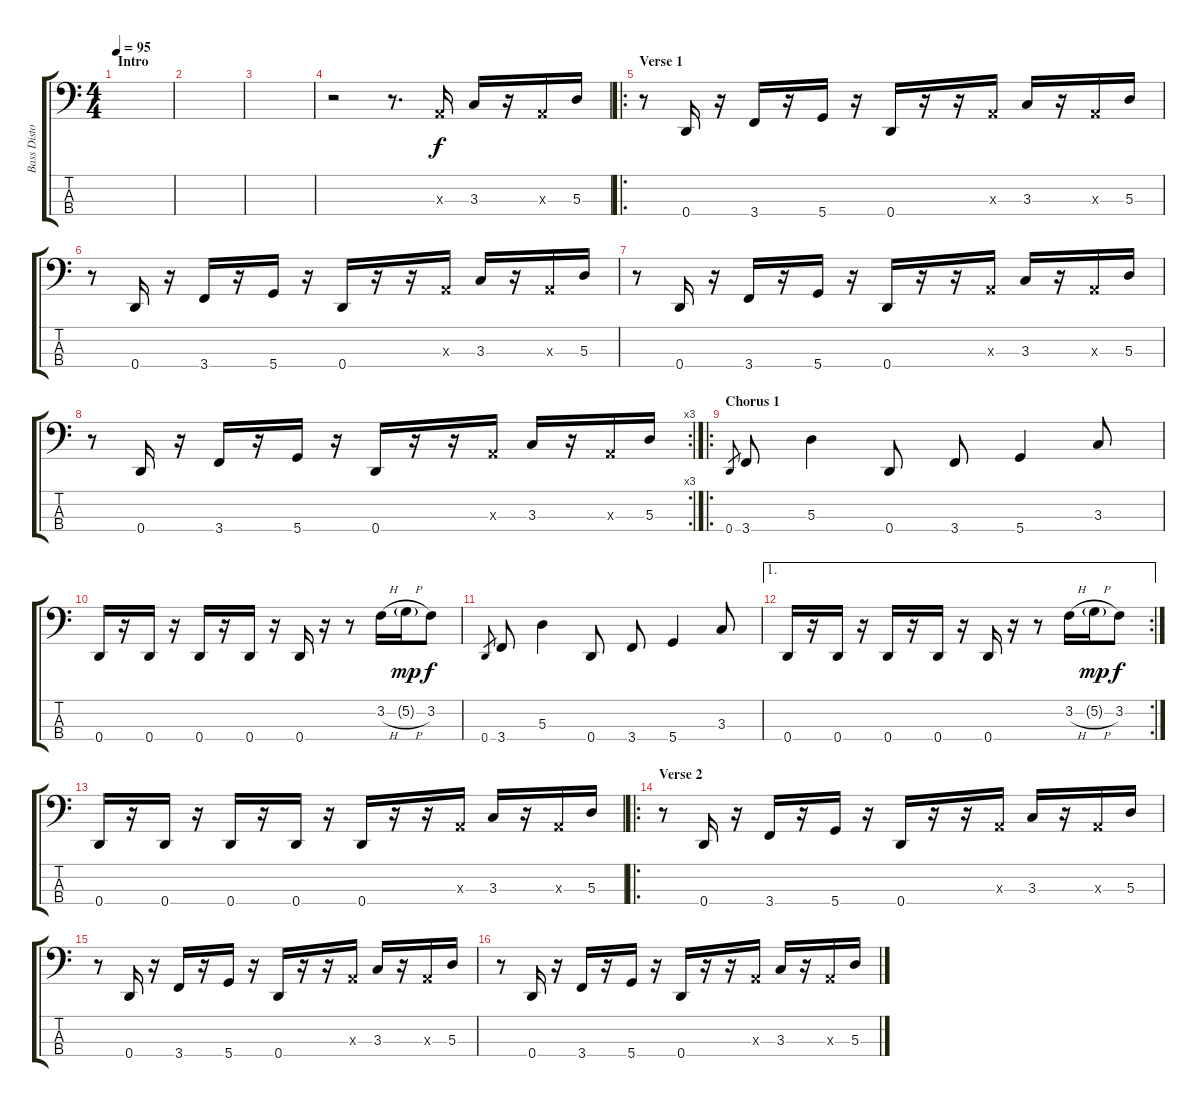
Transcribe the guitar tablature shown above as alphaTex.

\track ("Bass Distortion" "Bass Disto") {instrument overdrivenguitar}
\staff {score tabs}
\tuning (G2 D2 A1 D1) {hide}
\ts (4 4)
\section ("" "Intro")
\tempo 95
\clef f4
\ks c
|
|
|
r.2 r.8{d} 0.3{x}.16 3.3.16 r.16 0.3{x}.16 5.3.16 |
\ro
\section ("" "Verse 1")
r.8 0.4.16 r.16 3.4.16 r.16 5.4.16 r.16 0.4.16 r.16 r.16 0.3{x}.16 3.3.16 r.16 0.3{x}.16 5.3.16 |
r.8 0.4.16 r.16 3.4.16 r.16 5.4.16 r.16 0.4.16 r.16 r.16 0.3{x}.16 3.3.16 r.16 0.3{x}.16 5.3.16 |
r.8 0.4.16 r.16 3.4.16 r.16 5.4.16 r.16 0.4.16 r.16 r.16 0.3{x}.16 3.3.16 r.16 0.3{x}.16 5.3.16 |
\rc 3
r.8 0.4.16 r.16 3.4.16 r.16 5.4.16 r.16 0.4.16 r.16 r.16 0.3{x}.16 3.3.16 r.16 0.3{x}.16 5.3.16 |
\ro
\section ("" "Chorus 1")
0.4.8{gr} 3.4.8 5.3.4 0.4.8 3.4.8 5.4.4 3.3.8 |
0.4.16 r.16 0.4.16 r.16 0.4.16 r.16 0.4.16 r.16 0.4.16 r.16 r.8 3.2{h}.16 5.2{h g}.16{dy mp} 3.2.8{dy f} |
0.4.8{gr} 3.4.8 5.3.4 0.4.8 3.4.8 5.4.4 3.3.8 |
\ae 1
\rc 2
0.4.16 r.16 0.4.16 r.16 0.4.16 r.16 0.4.16 r.16 0.4.16 r.16 r.8 3.2{h}.16 5.2{h g}.16{dy mp} 3.2.8{dy f} |
0.4.16 r.16 0.4.16 r.16 0.4.16 r.16 0.4.16 r.16 0.4.16 r.16 r.16 0.3{x}.16 3.3.16 r.16 0.3{x}.16 5.3.16 |
\ro
\section ("" "Verse 2")
r.8 0.4.16 r.16 3.4.16 r.16 5.4.16 r.16 0.4.16 r.16 r.16 0.3{x}.16 3.3.16 r.16 0.3{x}.16 5.3.16 |
r.8 0.4.16 r.16 3.4.16 r.16 5.4.16 r.16 0.4.16 r.16 r.16 0.3{x}.16 3.3.16 r.16 0.3{x}.16 5.3.16 |
r.8 0.4.16 r.16 3.4.16 r.16 5.4.16 r.16 0.4.16 r.16 r.16 0.3{x}.16 3.3.16 r.16 0.3{x}.16 5.3.16
